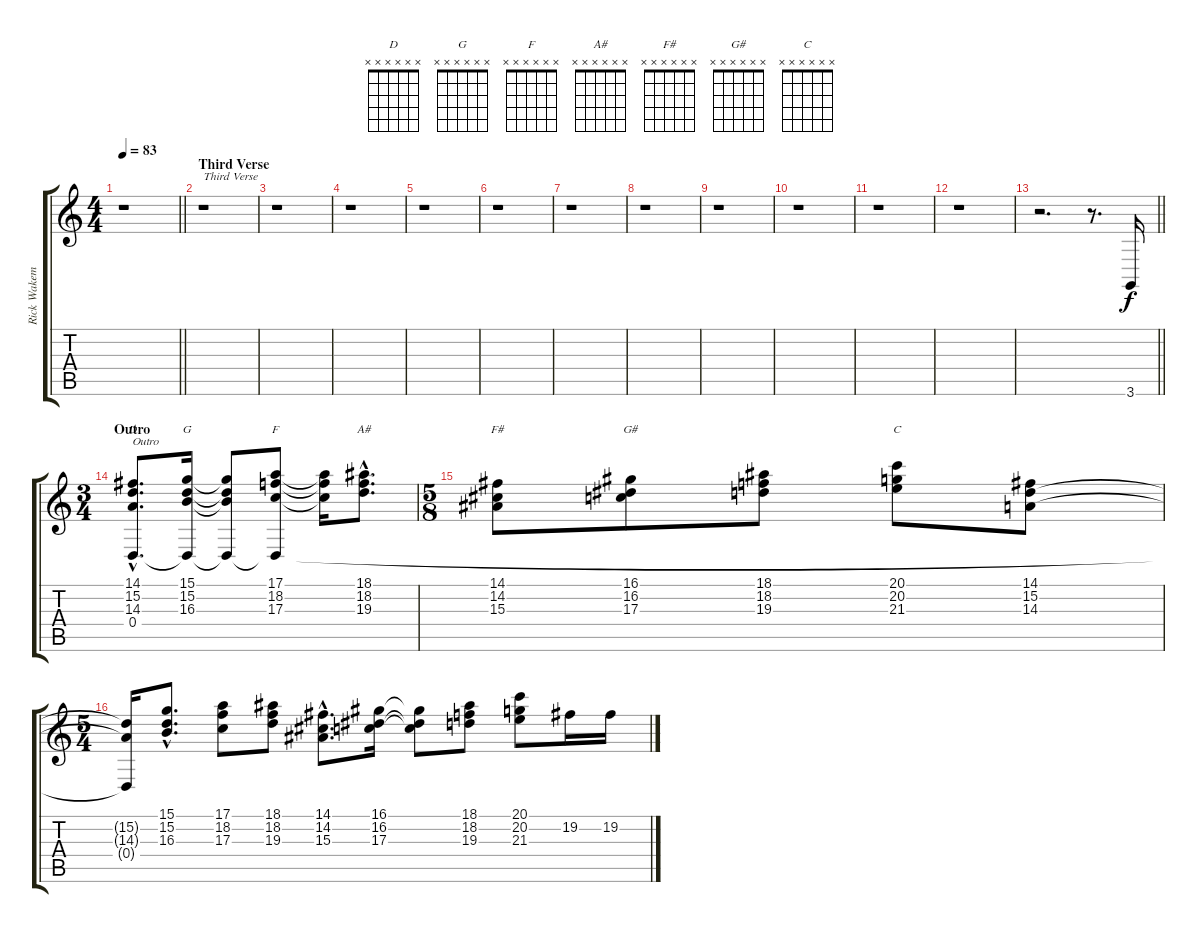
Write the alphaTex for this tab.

\track ("Rick Wakeman" "Rick Wakem") {instrument pad3polysynth}
\staff {score tabs}
\tuning (E4 B3 G3 D3 A2 E2) {hide}
\chord ("D" x x x x x x) {firstfret 0}
\chord ("G" x x x x x x) {firstfret 0}
\chord ("F" x x x x x x) {firstfret 0}
\chord ("A#" x x x x x x) {firstfret 0}
\chord ("F#" x x x x x x) {firstfret 0}
\chord ("G#" x x x x x x) {firstfret 0}
\chord ("C" x x x x x x) {firstfret 0}
\ts (4 4)
\tempo 83
\clef g2
\barLineRight lightlight
\ks c
r.1{dy f} |
\section ("" "Third Verse")
r.1{txt "Third Verse"} |
r.1 |
r.1 |
r.1 |
r.1 |
r.1 |
r.1 |
r.1 |
r.1 |
r.1 |
r.1 |
\barLineRight lightlight
r.2{d} r.8{d} 3.6.16 |
\ts (3 4)
\section ("" "Outro")
(14.1 15.2 14.3 0.4{hac}).8{d ch "D" txt "Outro"} (15.1 15.2 16.3 0.4{t}).16{ch "G"} (15.1{t} 15.2{t} 16.3{t} 0.4{t}).8 (17.1 18.2 17.3 0.4{t}).8{ch "F"} (17.1{t} 18.2{t} 17.3{t}).16 (18.1{hac} 18.2{hac} 19.3{hac}).8{d ch "A#"} |
\ts (5 8)
(14.1 14.2 15.3).8{ch "F#"} (16.1 16.2 17.3).8{ch "G#"} (18.1 18.2 19.3).8 (20.1 20.2 21.3).8{ch "C"} (14.1 15.2 14.3).8 |
\ts (5 4)
(15.2{t} 14.3{t} 0.4{t}).16 (15.1{hac} 15.2{hac} 16.3{hac}).8{d} (17.1 18.2 17.3).8 (18.1 18.2 19.3).8 (14.1{hac} 14.2{hac} 15.3{hac}).8{d} (16.1 16.2 17.3).16 (16.1{t} 16.2{t} 17.3{t}).8 (18.1 18.2 19.3).8 (20.1 20.2 21.3).8 19.2.16 19.2.16
